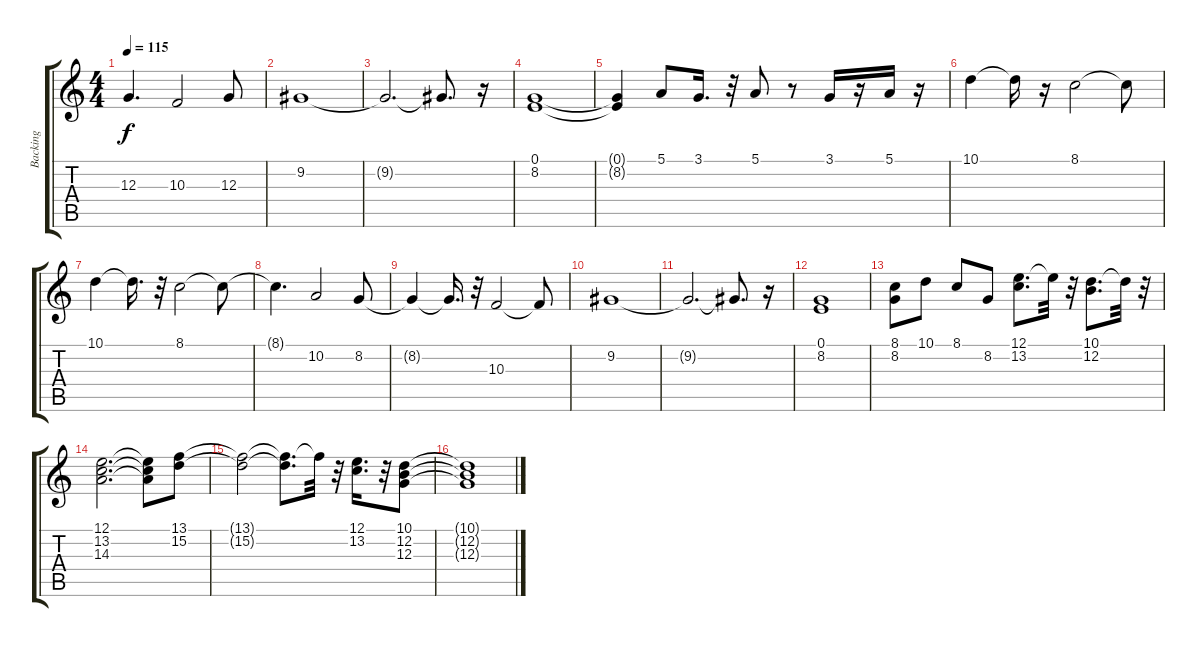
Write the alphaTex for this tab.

\track ("Backing" "Backing") {instrument rockorgan}
\staff {score tabs}
\tuning (E4 B3 G3 D3 A2 E2) {hide}
\ts (4 4)
\tempo 115
\clef g2
\ks c
12.3{t}.4{d dy f} 10.3.2 12.3.8 |
9.2.1 |
9.2{t}.2{d} 9.2{t}.8{d} r.16 |
(0.1 8.2).1 |
(0.1{t} 8.2{t}).4 5.1.8 3.1.16{d} r.32 5.1.8 r.8 3.1.16 r.16 5.1.16 r.16 |
10.1.4 10.1{t}.16 r.16 8.1.2 8.1{t}.8 |
10.1.4 10.1{t}.16{d} r.32 8.1.2 8.1{t}.8 |
8.1{t}.4{d} 10.2.2 8.2.8 |
8.2{t}.4 8.2{t}.16{d} r.32 10.3.2 10.3{t}.8 |
9.2.1 |
9.2{t}.2{d} 9.2{t}.8{d} r.16 |
(0.1 8.2).1 |
(8.1 8.2).8 10.1.8 8.1.8 8.2.8 (12.1 13.2).8{d} 12.1{t}.32 r.32 (10.1 12.2).8{d} 10.1{t}.32 r.32 |
(12.1 13.2 14.3).2{d} (12.1{t} 13.2{t} 14.3{t}).8 (13.1 15.2).8 |
(13.1{t} 15.2{t}).2 (13.1{t} 15.2{t}).8{d} 13.1{t}.32 r.32 (12.1 13.2).16{d} r.32 (10.1 12.2 12.3).8 |
(10.1{t} 12.2{t} 12.3{t}).1
